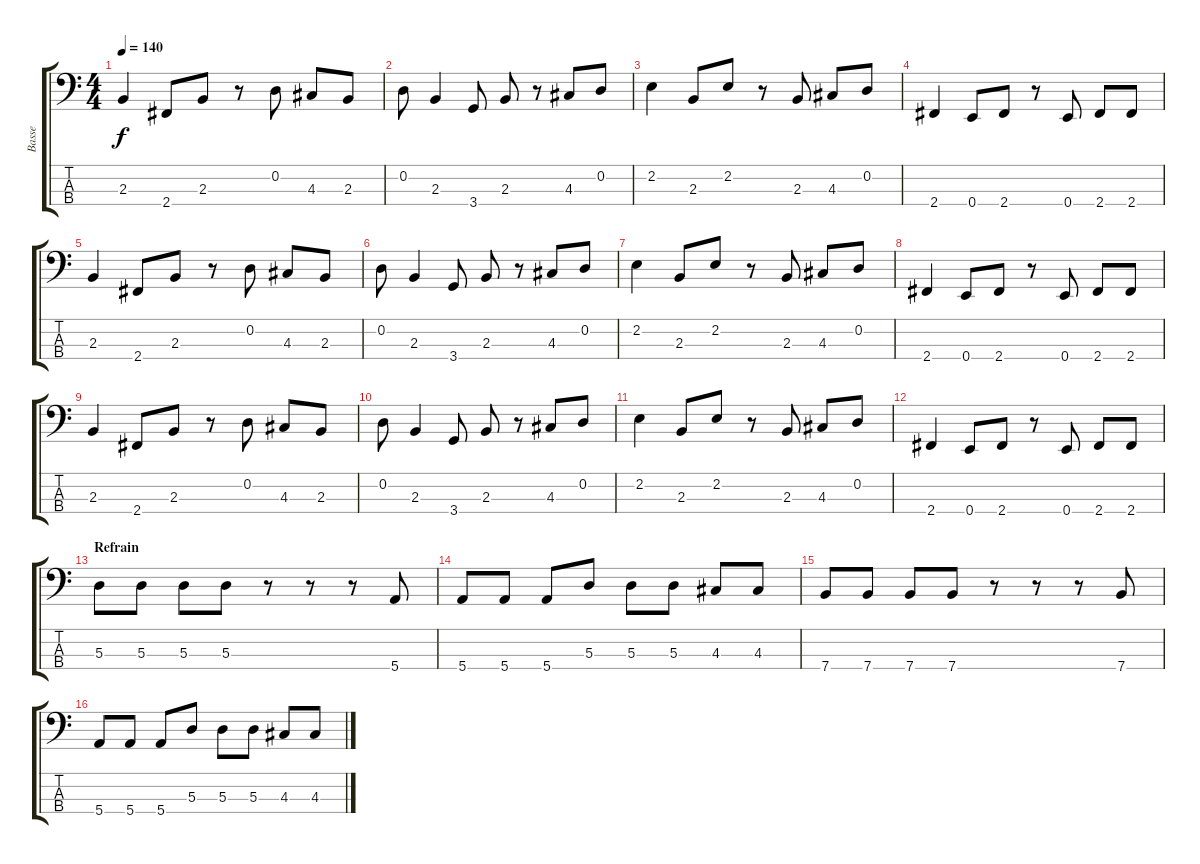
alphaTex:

\track ("Basse" "Basse") {instrument electricbassfinger}
\staff {score tabs}
\tuning (G2 D2 A1 E1) {hide}
\ts (4 4)
\tempo 140
\clef f4
\ks c
2.3.4{dy f} 2.4.8 2.3.8 r.8 0.2.8 4.3.8 2.3.8 |
0.2.8 2.3.4 3.4.8 2.3.8 r.8 4.3.8 0.2.8 |
2.2.4 2.3.8 2.2.8 r.8 2.3.8 4.3.8 0.2.8 |
2.4.4 0.4.8 2.4.8 r.8 0.4.8 2.4.8 2.4.8 |
2.3.4 2.4.8 2.3.8 r.8 0.2.8 4.3.8 2.3.8 |
0.2.8 2.3.4 3.4.8 2.3.8 r.8 4.3.8 0.2.8 |
2.2.4 2.3.8 2.2.8 r.8 2.3.8 4.3.8 0.2.8 |
2.4.4 0.4.8 2.4.8 r.8 0.4.8 2.4.8 2.4.8 |
2.3.4 2.4.8 2.3.8 r.8 0.2.8 4.3.8 2.3.8 |
0.2.8 2.3.4 3.4.8 2.3.8 r.8 4.3.8 0.2.8 |
2.2.4 2.3.8 2.2.8 r.8 2.3.8 4.3.8 0.2.8 |
2.4.4 0.4.8 2.4.8 r.8 0.4.8 2.4.8 2.4.8 |
\section ("" "Refrain")
5.3.8 5.3.8 5.3.8 5.3.8 r.8 r.8 r.8 5.4.8 |
5.4.8 5.4.8 5.4.8 5.3.8 5.3.8 5.3.8 4.3.8 4.3.8 |
7.4.8 7.4.8 7.4.8 7.4.8 r.8 r.8 r.8 7.4.8 |
5.4.8 5.4.8 5.4.8 5.3.8 5.3.8 5.3.8 4.3.8 4.3.8
